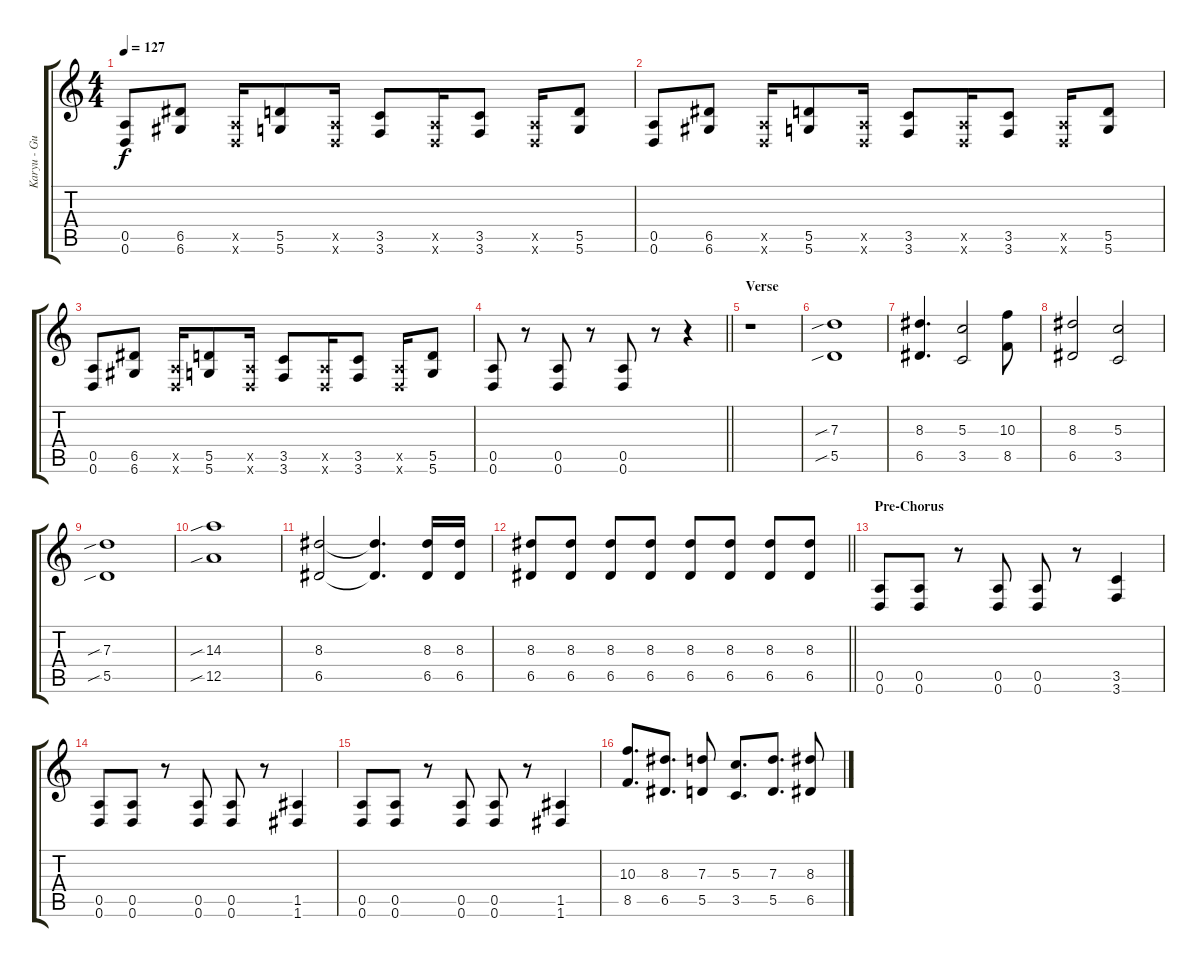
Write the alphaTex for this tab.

\track ("Karyu - Guitar 1" "Karyu - Gu") {instrument distortionguitar}
\staff {score tabs}
\tuning (E4 B3 G3 D3 A2 D2) {hide}
\ts (4 4)
\tempo 127
\clef g2
\ks c
(0.5 0.6).8{dy f} (6.5 6.6).8 (0.5{x} 0.6{x}).16 (5.5 5.6).8 (0.5{x} 0.6{x}).16 (3.5 3.6).8 (0.5{x} 0.6{x}).16 (3.5 3.6).8 (0.5{x} 0.6{x}).16 (5.5 5.6).8 |
(0.5 0.6).8 (6.5 6.6).8 (0.5{x} 0.6{x}).16 (5.5 5.6).8 (0.5{x} 0.6{x}).16 (3.5 3.6).8 (0.5{x} 0.6{x}).16 (3.5 3.6).8 (0.5{x} 0.6{x}).16 (5.5 5.6).8 |
(0.5 0.6).8 (6.5 6.6).8 (0.5{x} 0.6{x}).16 (5.5 5.6).8 (0.5{x} 0.6{x}).16 (3.5 3.6).8 (0.5{x} 0.6{x}).16 (3.5 3.6).8 (0.5{x} 0.6{x}).16 (5.5 5.6).8 |
\barLineRight lightlight
(0.5 0.6).8 r.8 (0.5 0.6).8 r.8 (0.5 0.6).8 r.8 r.4 |
\section ("" "Verse")
r.1 |
(7.3{sib} 5.5{sib}).1 |
(8.3 6.5).4{d} (5.3 3.5).2 (10.3 8.5).8 |
(8.3 6.5).2 (5.3 3.5).2 |
(7.3{sib} 5.5{sib}).1 |
(14.3{sib} 12.5{sib}).1 |
(8.3 6.5).2 (8.3{t} 6.5{t}).4{d} (8.3 6.5).16 (8.3 6.5).16 |
\barLineRight lightlight
(8.3 6.5).8 (8.3 6.5).8 (8.3 6.5).8 (8.3 6.5).8 (8.3 6.5).8 (8.3 6.5).8 (8.3 6.5).8 (8.3 6.5).8 |
\section ("" "Pre-Chorus")
(0.5 0.6).8 (0.5 0.6).8 r.8 (0.5 0.6).8 (0.5 0.6).8 r.8 (3.5 3.6).4 |
(0.5 0.6).8 (0.5 0.6).8 r.8 (0.5 0.6).8 (0.5 0.6).8 r.8 (1.5 1.6).4 |
(0.5 0.6).8 (0.5 0.6).8 r.8 (0.5 0.6).8 (0.5 0.6).8 r.8 (1.5 1.6).4 |
(10.3 8.5).8{d} (8.3 6.5).8{d} (7.3 5.5).8 (5.3 3.5).8{d} (7.3 5.5).8{d} (8.3 6.5).8
